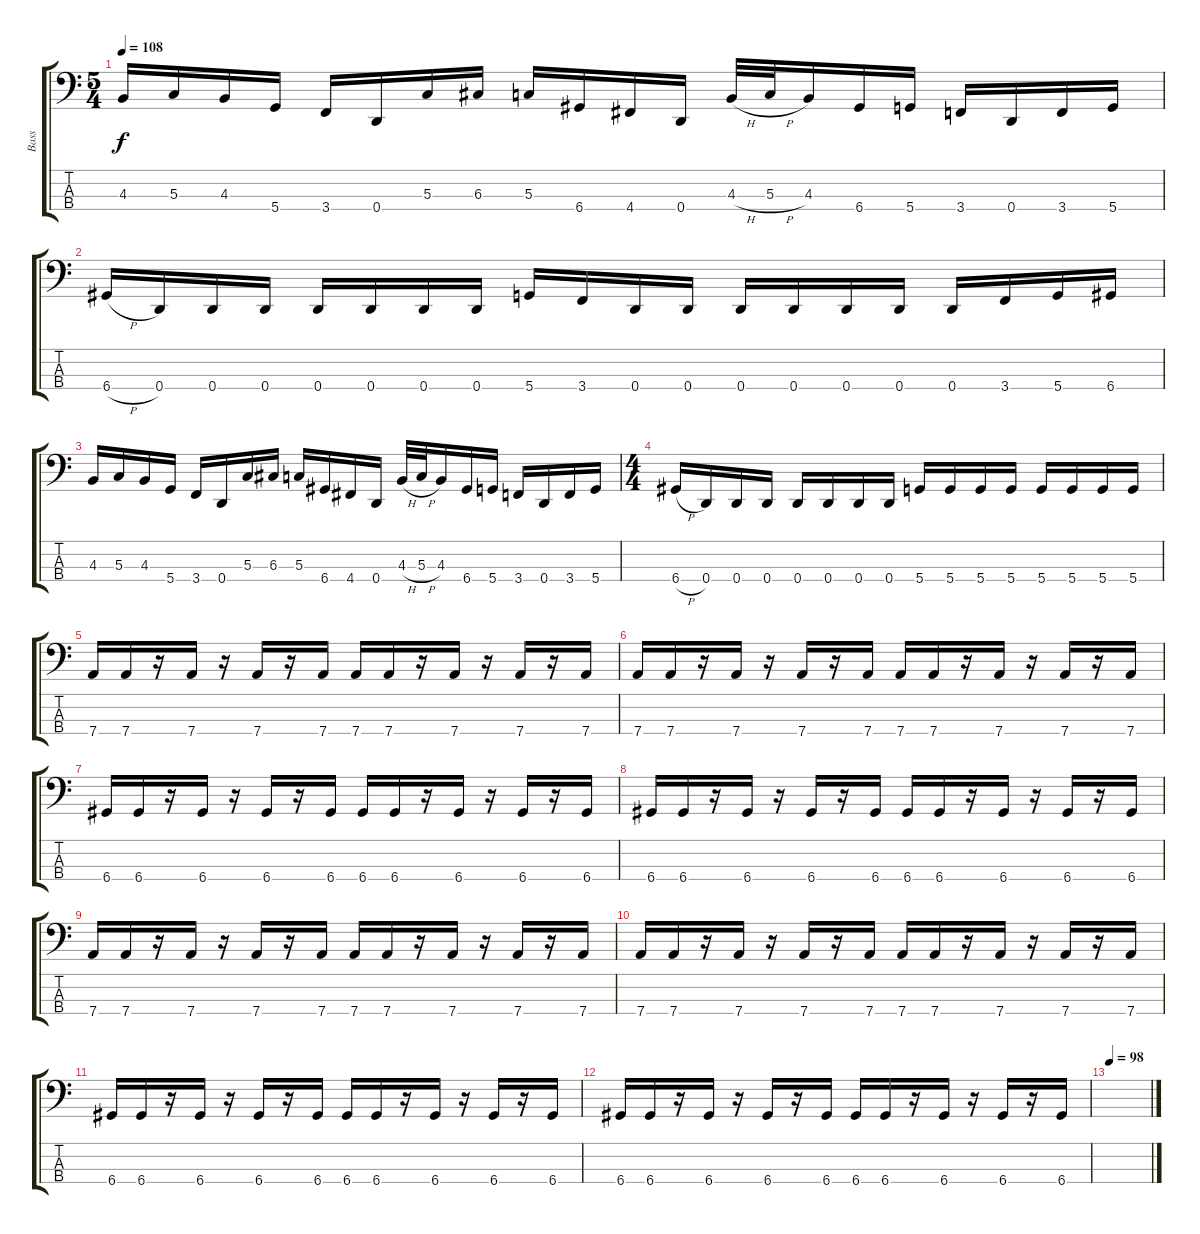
\track ("Bass" "Bass") {instrument electricbassfinger}
\staff {score tabs}
\tuning (F2 C2 G1 D1) {hide}
\ts (5 4)
\tempo 108
\clef f4
\ks c
4.3.16{dy f} 5.3.16 4.3.16 5.4.16 3.4.16 0.4.16 5.3.16 6.3.16 5.3.16 6.4.16 4.4.16 0.4.16 4.3{h}.32 5.3{h}.32 4.3.16 6.4.16 5.4.16 3.4.16 0.4.16 3.4.16 5.4.16 |
6.4{h}.16 0.4.16 0.4.16 0.4.16 0.4.16 0.4.16 0.4.16 0.4.16 5.4.16 3.4.16 0.4.16 0.4.16 0.4.16 0.4.16 0.4.16 0.4.16 0.4.16 3.4.16 5.4.16 6.4.16 |
4.3.16 5.3.16 4.3.16 5.4.16 3.4.16 0.4.16 5.3.16 6.3.16 5.3.16 6.4.16 4.4.16 0.4.16 4.3{h}.32 5.3{h}.32 4.3.16 6.4.16 5.4.16 3.4.16 0.4.16 3.4.16 5.4.16 |
\ts (4 4)
6.4{h}.16 0.4.16 0.4.16 0.4.16 0.4.16 0.4.16 0.4.16 0.4.16 5.4.16 5.4.16 5.4.16 5.4.16 5.4.16 5.4.16 5.4.16 5.4.16 |
7.4.16 7.4.16 r.16 7.4.16 r.16 7.4.16 r.16 7.4.16 7.4.16 7.4.16 r.16 7.4.16 r.16 7.4.16 r.16 7.4.16 |
7.4.16 7.4.16 r.16 7.4.16 r.16 7.4.16 r.16 7.4.16 7.4.16 7.4.16 r.16 7.4.16 r.16 7.4.16 r.16 7.4.16 |
6.4.16 6.4.16 r.16 6.4.16 r.16 6.4.16 r.16 6.4.16 6.4.16 6.4.16 r.16 6.4.16 r.16 6.4.16 r.16 6.4.16 |
6.4.16 6.4.16 r.16 6.4.16 r.16 6.4.16 r.16 6.4.16 6.4.16 6.4.16 r.16 6.4.16 r.16 6.4.16 r.16 6.4.16 |
7.4.16 7.4.16 r.16 7.4.16 r.16 7.4.16 r.16 7.4.16 7.4.16 7.4.16 r.16 7.4.16 r.16 7.4.16 r.16 7.4.16 |
7.4.16 7.4.16 r.16 7.4.16 r.16 7.4.16 r.16 7.4.16 7.4.16 7.4.16 r.16 7.4.16 r.16 7.4.16 r.16 7.4.16 |
6.4.16 6.4.16 r.16 6.4.16 r.16 6.4.16 r.16 6.4.16 6.4.16 6.4.16 r.16 6.4.16 r.16 6.4.16 r.16 6.4.16 |
6.4.16 6.4.16 r.16 6.4.16 r.16 6.4.16 r.16 6.4.16 6.4.16 6.4.16 r.16 6.4.16 r.16 6.4.16 r.16 6.4.16 |
\tempo 98
